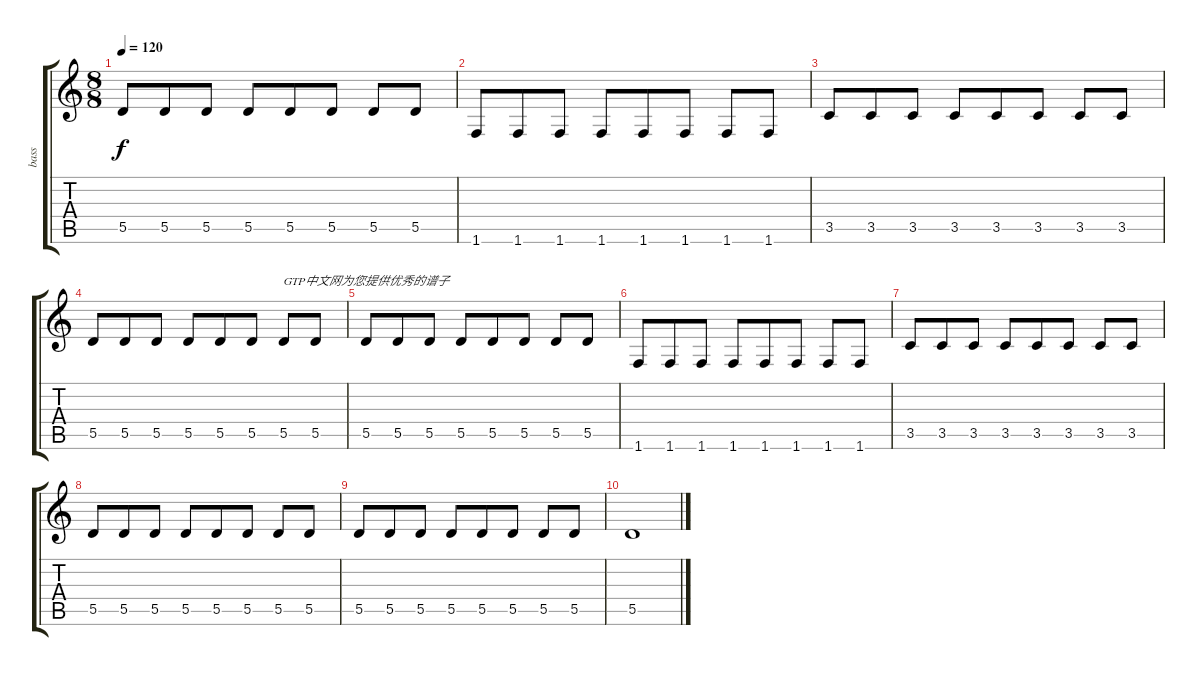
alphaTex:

\track ("bass" "bass") {instrument electricbasspick}
\staff {score tabs}
\tuning (E4 B3 G3 D3 A2 E2) {hide}
\ts (8 8)
\tempo 120
\clef g2
\ks c
5.5.8{dy f} 5.5.8 5.5.8 5.5.8 5.5.8 5.5.8 5.5.8 5.5.8 |
1.6.8 1.6.8 1.6.8 1.6.8 1.6.8 1.6.8 1.6.8 1.6.8 |
3.5.8 3.5.8 3.5.8 3.5.8 3.5.8 3.5.8 3.5.8 3.5.8 |
5.5.8 5.5.8 5.5.8 5.5.8 5.5.8 5.5.8 5.5.8{txt "GTP中文网为您提供优秀的谱子"} 5.5.8 |
5.5.8 5.5.8 5.5.8 5.5.8 5.5.8 5.5.8 5.5.8 5.5.8 |
1.6.8 1.6.8 1.6.8 1.6.8 1.6.8 1.6.8 1.6.8 1.6.8 |
3.5.8 3.5.8 3.5.8 3.5.8 3.5.8 3.5.8 3.5.8 3.5.8 |
5.5.8 5.5.8 5.5.8 5.5.8 5.5.8 5.5.8 5.5.8 5.5.8 |
5.5.8 5.5.8 5.5.8 5.5.8 5.5.8 5.5.8 5.5.8 5.5.8 |
5.5.1
